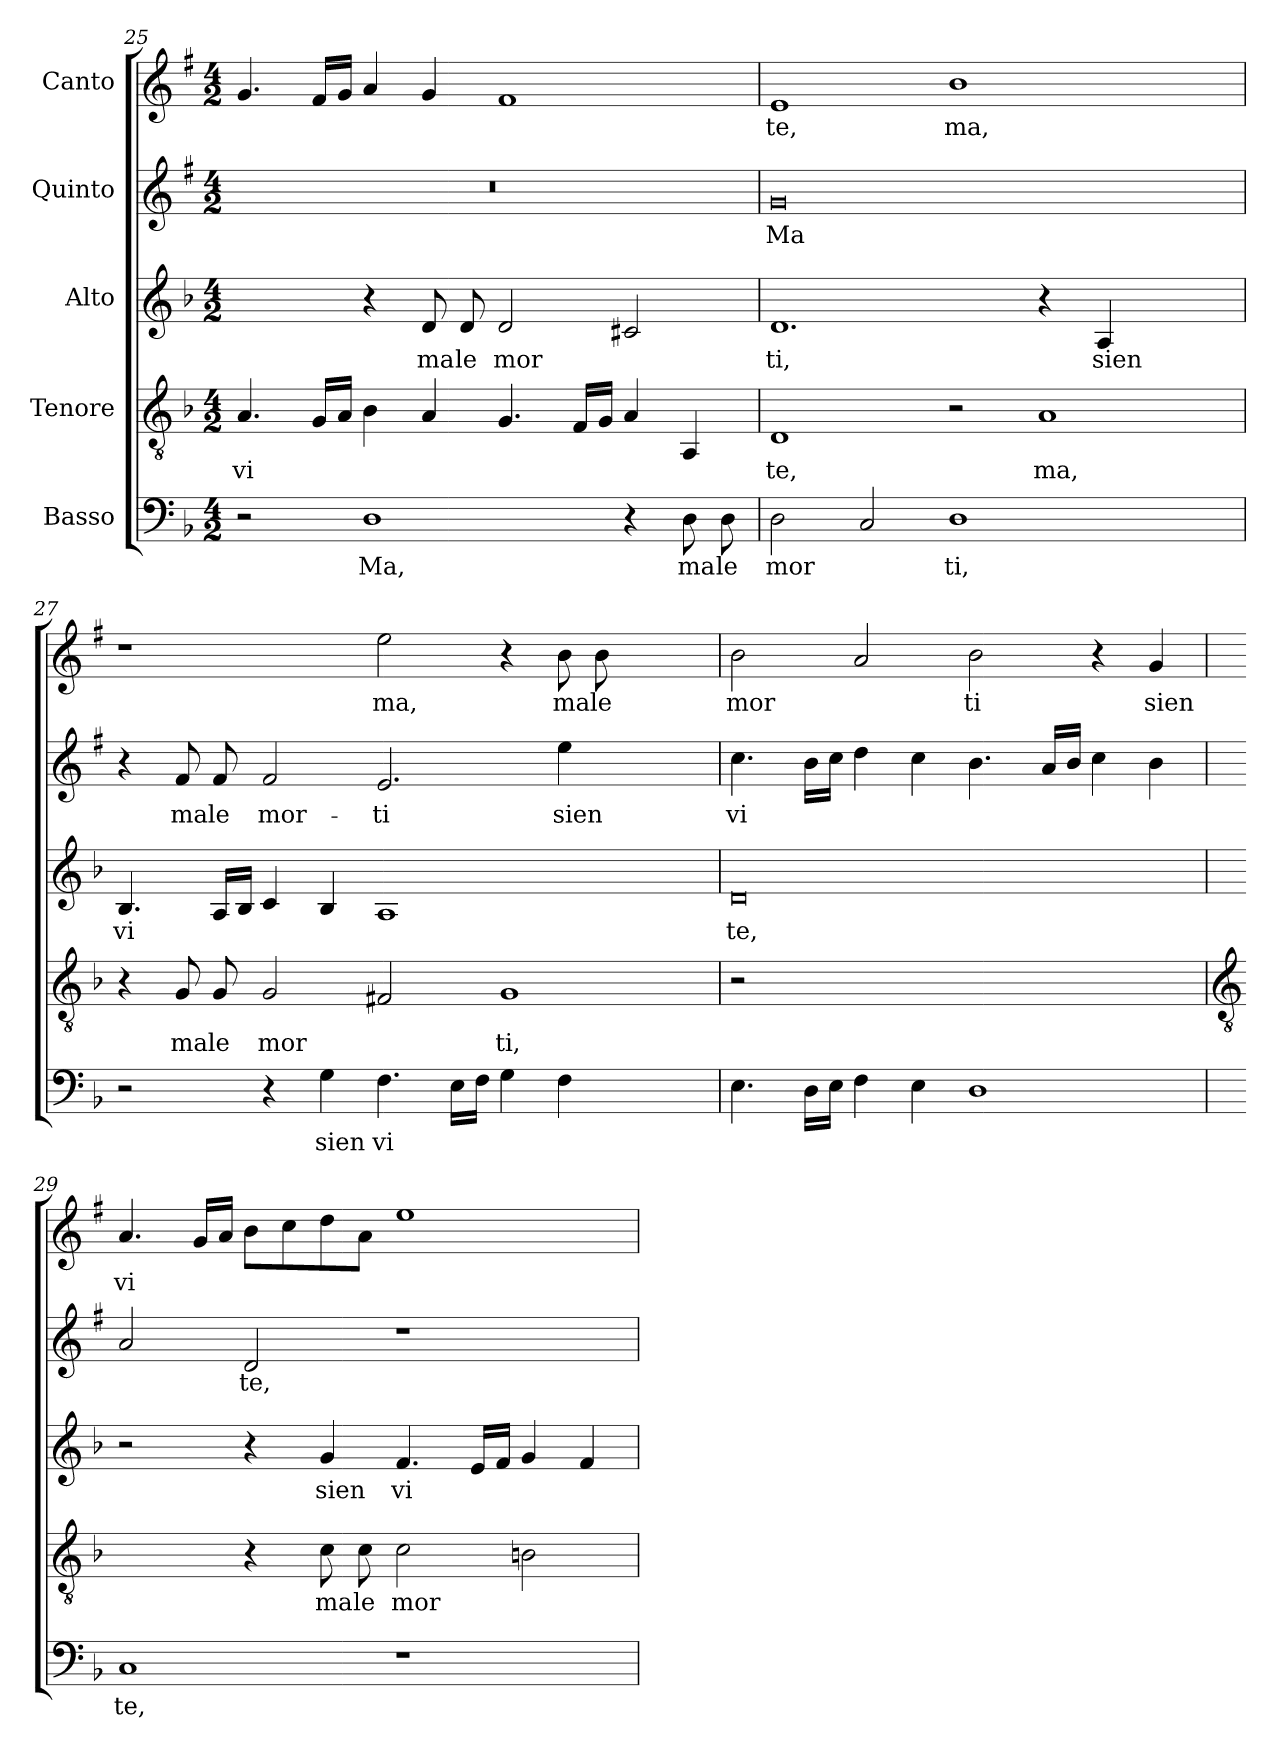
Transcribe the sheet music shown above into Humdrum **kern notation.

**kern	**text	**kern	**text	**kern	**text	**kern	**text	**kern	**text
*part5	*part5	*part4	*part4	*part3	*part3	*part2	*part2	*part1	*part1
*staff5	*staff5	*staff4	*staff4	*staff3	*staff3	*staff2	*staff2	*staff1	*staff1
*I"Basso	*	*I"Tenore	*	*I"Alto	*	*I"Quinto	*	*I"Canto	*
!!LO:LB:g=z
*clefF4	*	*clefGv2	*	*clefG2	*	*clefG2	*	*clefG2	*
*	*	*	*	*	*	*ITrd1c2	*	*ITrd1c2	*
*k[b-]	*	*k[b-]	*	*k[b-]	*	*k[b-]	*	*k[b-]	*
*F:	*	*F:	*	*F:	*	*F:	*	*F:	*
*M4/2	*	*M4/2	*	*M4/2	*	*M4/2	*	*M4/2	*
=25	=25	=25	=25	=25	=25	=25	=25	=25	=25
!	!	!	!LO:LY:b	!	!	!	!	!	!
2r	.	4.A	vi	2eyy]	.	0r	.	4.f	.
.	.	16GLL	.	.	.	.	.	16eLL	.
.	.	16AJJ	.	.	.	.	.	16fJJ	.
!	!LO:LY:b	!	!	!	!	!	!	!	!
1D	Ma,	4B-	.	4r	.	.	.	4g	.
!	!	!	!	!	!LO:LY:b	!	!	!	!
.	.	4A	.	8d	ma	.	.	4f	.
!	!	!	!	!	!LO:LY:b	!	!	!	!
.	.	.	.	8d	le	.	.	.	.
!	!	!	!	!	!LO:LY:b	!	!	!	!
.	.	4.G	.	2d	mor	.	.	1e	.
.	.	16FLL	.	.	.	.	.	.	.
.	.	16GJJ	.	.	.	.	.	.	.
4r	.	4A	.	2c#X	.	.	.	.	.
!	!LO:LY:b	!	!	!	!	!	!	!	!
8D	ma	4AA	.	.	.	.	.	.	.
!	!LO:LY:b	!	!	!	!	!	!	!	!
8D	le	.	.	.	.	.	.	.	.
=26	=26	=26	=26	=26	=26	=26	=26	=26	=26
!	!LO:LY:b	!	!LO:LY:b	!	!LO:LY:b	!	!LO:LY:b	!	!LO:LY:b
2D	mor	1D	te,	1.d	ti,	0f	Ma	1d	te,
2C	.	.	.	.	.	.	.	.	.
!	!LO:LY:b	!	!	!	!	!	!	!	!LO:LY:b
1D	ti,	2r	.	.	.	.	.	1a	ma,
!	!	!	!LO:LY:b	!	!	!	!	!	!
.	.	1A	ma,	4r	.	.	.	.	.
!	!	!	!	!	!LO:LY:b	!	!	!	!
.	.	.	.	4A	sien	.	.	.	.
2ryy	.	.	.	2ryy	.	2ryy	.	2ryy	.
=27	=27	=27	=27	=27	=27	=27	=27	=27	=27
!	!	!	!	!	!LO:LY:b	!	!	!	!
2r	.	4r	.	4.B-	vi	4r	.	1r	.
!	!	!	!LO:LY:b	!	!	!	!LO:LY:b	!	!
.	.	8G	ma	.	.	8e	ma	.	.
!	!	!	!LO:LY:b	!	!	!	!LO:LY:b	!	!
.	.	8G	le	16ALL	.	8e	le	.	.
.	.	.	.	16B-JJ	.	.	.	.	.
!	!	!	!LO:LY:b	!	!	!	!LO:LY:b	!	!
4r	.	2G	mor	4c	.	2e	mor-	.	.
!	!LO:LY:b	!	!	!	!	!	!	!	!
4G	sien	.	.	4B-	.	.	.	.	.
!	!LO:LY:b	!	!	!	!	!	!LO:LY:b	!	!LO:LY:b
4.F	vi	2F#X	.	1A	.	2.d	-ti	2dd	ma,
16ELL	.	.	.	.	.	.	.	.	.
16FJJ	.	.	.	.	.	.	.	.	.
!	!	!	!LO:LY:b	!	!	!	!	!	!
4G	.	1G	ti,	.	.	.	.	4r	.
!	!	!	!	!	!	!	!LO:LY:b	!	!LO:LY:b
4F	.	.	.	.	.	4dd	sien	8a	ma
!	!	!	!	!	!	!	!	!	!LO:LY:b
.	.	.	.	.	.	.	.	8a	le
2ryy	.	.	.	2ryy	.	2ryy	.	2ryy	.
!!LO:LB:g=z
=28	=28	=28	=28	=28	=28	=28	=28	=28	=28
!	!	!	!	!	!LO:LY:b	!	!LO:LY:b	!	!LO:LY:b
4.E	.	2r	.	0d	te,	4.b-	vi	2a	mor
16DLL	.	.	.	.	.	16aLL	.	.	.
16EJJ	.	.	.	.	.	16b-JJ	.	.	.
!	!	!	!LO:LY:b	!	!	!	!	!	!
4F	.	[2dyy	ma,	.	.	4cc	.	2g	.
4E	.	.	.	.	.	4b-	.	.	.
!	!	!	!	!	!	!	!	!	!LO:LY:b
1D	.	1ryy	.	.	.	4.a	.	2a	ti
.	.	.	.	.	.	16gLL	.	.	.
.	.	.	.	.	.	16aJJ	.	.	.
.	.	.	.	.	.	4b-	.	4r	.
!	!	!	!	!	!	!	!	!	!LO:LY:b
.	.	.	.	.	.	4a	.	4f	sien
!!LO:LB:g=z
=29	=29	=29	=29	=29	=29	=29	=29	=29	=29
*	*	*clefGv2	*	*	*	*	*	*	*
!	!LO:LY:b	!	!	!	!	!	!	!	!LO:LY:b
1C	te,	2dyy]	.	2r	.	2g	.	4.g	vi
.	.	.	.	.	.	.	.	16fLL	.
.	.	.	.	.	.	.	.	16gJJ	.
!	!	!	!	!	!	!	!LO:LY:b	!	!
.	.	4r	.	4r	.	2c	te,	8aL	.
.	.	.	.	.	.	.	.	8b-	.
!	!	!	!LO:LY:b	!	!LO:LY:b	!	!	!	!
.	.	8c	ma	4g	sien	.	.	8cc	.
!	!	!	!LO:LY:b	!	!	!	!	!	!
.	.	8c	le	.	.	.	.	8gJ	.
!	!	!	!LO:LY:b	!	!LO:LY:b	!	!	!	!
1r	.	2c	mor	4.f	vi	1r	.	1dd	.
.	.	.	.	16eLL	.	.	.	.	.
.	.	.	.	16fJJ	.	.	.	.	.
.	.	2Bn	.	4g	.	.	.	.	.
.	.	.	.	4f	.	.	.	.	.
=	=	=	=	=	=	=	=	=	=
*-	*-	*-	*-	*-	*-	*-	*-	*-	*-
